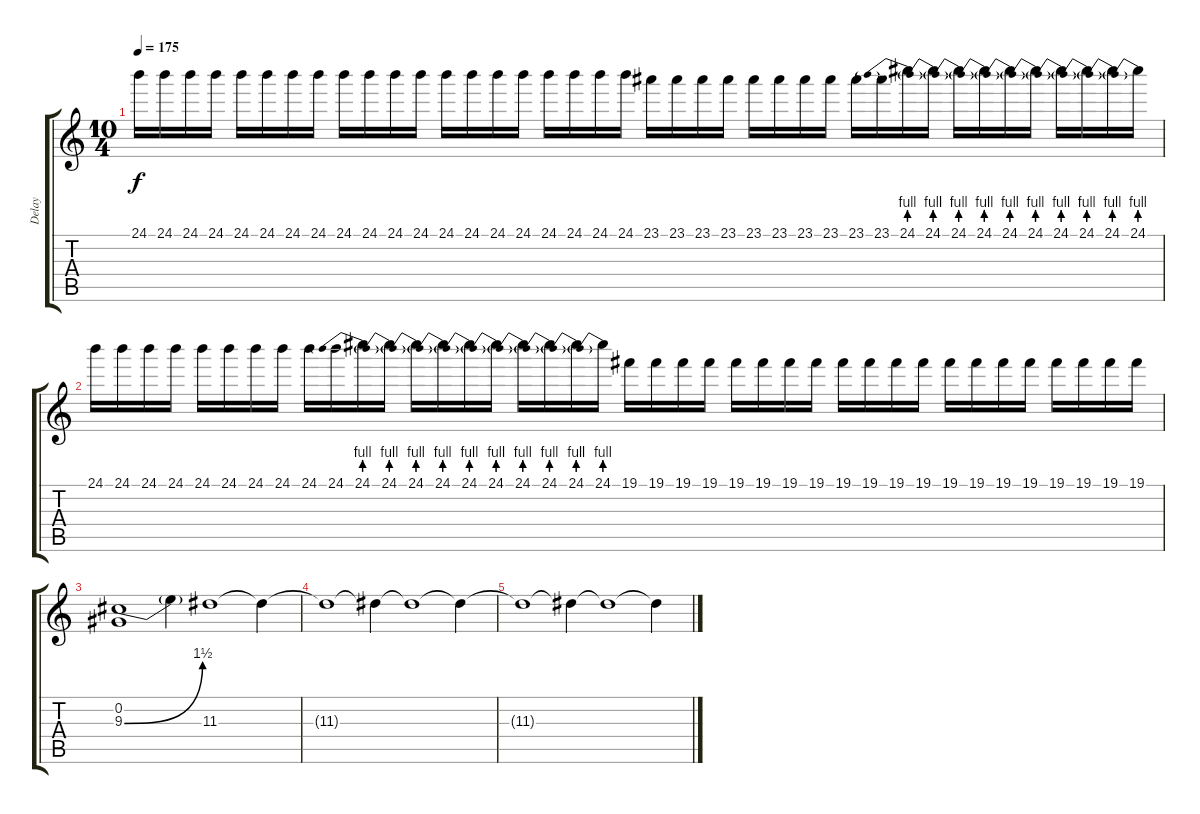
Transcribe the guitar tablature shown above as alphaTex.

\track ("Delay" "Delay") {instrument distortionguitar}
\staff {score tabs}
\tuning (B3 Ab3 E3 B2 Gb2 B1) {hide}
\ts (10 4)
\tempo 175
\clef g2
\ks c
24.1.16{dy f} 24.1.16 24.1.16 24.1.16 24.1.16 24.1.16 24.1.16 24.1.16 24.1.16 24.1.16 24.1.16 24.1.16 24.1.16 24.1.16 24.1.16 24.1.16 24.1.16 24.1.16 24.1.16 24.1.16 23.1.16 23.1.16 23.1.16 23.1.16 23.1.16 23.1.16 23.1.16 23.1.16 23.1.16 23.1.16 24.1{be (prebend 0 4 60 4)}.16 24.1{be (prebend 0 4 60 4)}.16 24.1{be (prebend 0 4 60 4)}.16 24.1{be (prebend 0 4 60 4)}.16 24.1{be (prebend 0 4 60 4)}.16 24.1{be (prebend 0 4 60 4)}.16 24.1{be (prebend 0 4 60 4)}.16 24.1{be (prebend 0 4 60 4)}.16 24.1{be (prebend 0 4 60 4)}.16 24.1{be (prebend 0 4 60 4)}.16 |
24.1.16 24.1.16 24.1.16 24.1.16 24.1.16 24.1.16 24.1.16 24.1.16 24.1.16 24.1.16 24.1{be (prebend 0 4 60 4)}.16 24.1{be (prebend 0 4 60 4)}.16 24.1{be (prebend 0 4 60 4)}.16 24.1{be (prebend 0 4 60 4)}.16 24.1{be (prebend 0 4 60 4)}.16 24.1{be (prebend 0 4 60 4)}.16 24.1{be (prebend 0 4 60 4)}.16 24.1{be (prebend 0 4 60 4)}.16 24.1{be (prebend 0 4 60 4)}.16 24.1{be (prebend 0 4 60 4)}.16 19.1.16 19.1.16 19.1.16 19.1.16 19.1.16 19.1.16 19.1.16 19.1.16 19.1.16 19.1.16 19.1.16 19.1.16 19.1.16 19.1.16 19.1.16 19.1.16 19.1.16 19.1.16 19.1.16 19.1.16 |
(0.2 9.3{be (bend 0 0 60 6)}).1{volume 9} 9.3{t}.4 11.3.1 11.3{t}.4 |
11.3{t}.1 11.3{t}.4 11.3{t}.1 11.3{t}.4{volume 0} |
11.3{t}.1 11.3{t}.4 11.3{t}.1 11.3{t}.4
